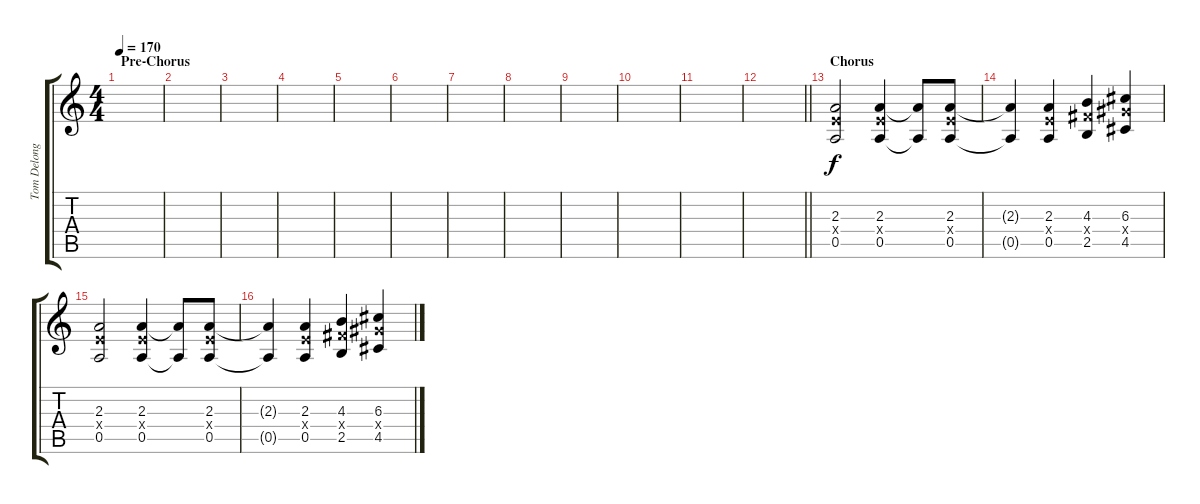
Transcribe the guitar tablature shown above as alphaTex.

\track ("Tom Delonge - Guitar" "Tom Delong") {instrument distortionguitar}
\staff {score tabs}
\tuning (E4 B3 G3 D3 A2 E2) {hide}
\ts (4 4)
\section ("" "Pre-Chorus")
\tempo 170
\clef g2
\ks c
|
|
|
|
|
|
|
|
|
|
|
\barLineRight lightlight
|
\section ("" "Chorus")
(2.3 2.4{x} 0.5).2 (2.3 2.4{x} 0.5).4 (2.3{t} 0.5{t}).8 (2.3 2.4{x} 0.5).8 |
(2.3{t} 0.5{t}).4 (2.3 2.4{x} 0.5).4 (4.3 4.4{x} 2.5).4 (6.3 6.4{x} 4.5).4 |
(2.3 2.4{x} 0.5).2 (2.3 2.4{x} 0.5).4 (2.3{t} 0.5{t}).8 (2.3 2.4{x} 0.5).8 |
(2.3{t} 0.5{t}).4 (2.3 2.4{x} 0.5).4 (4.3 4.4{x} 2.5).4 (6.3 6.4{x} 4.5).4
